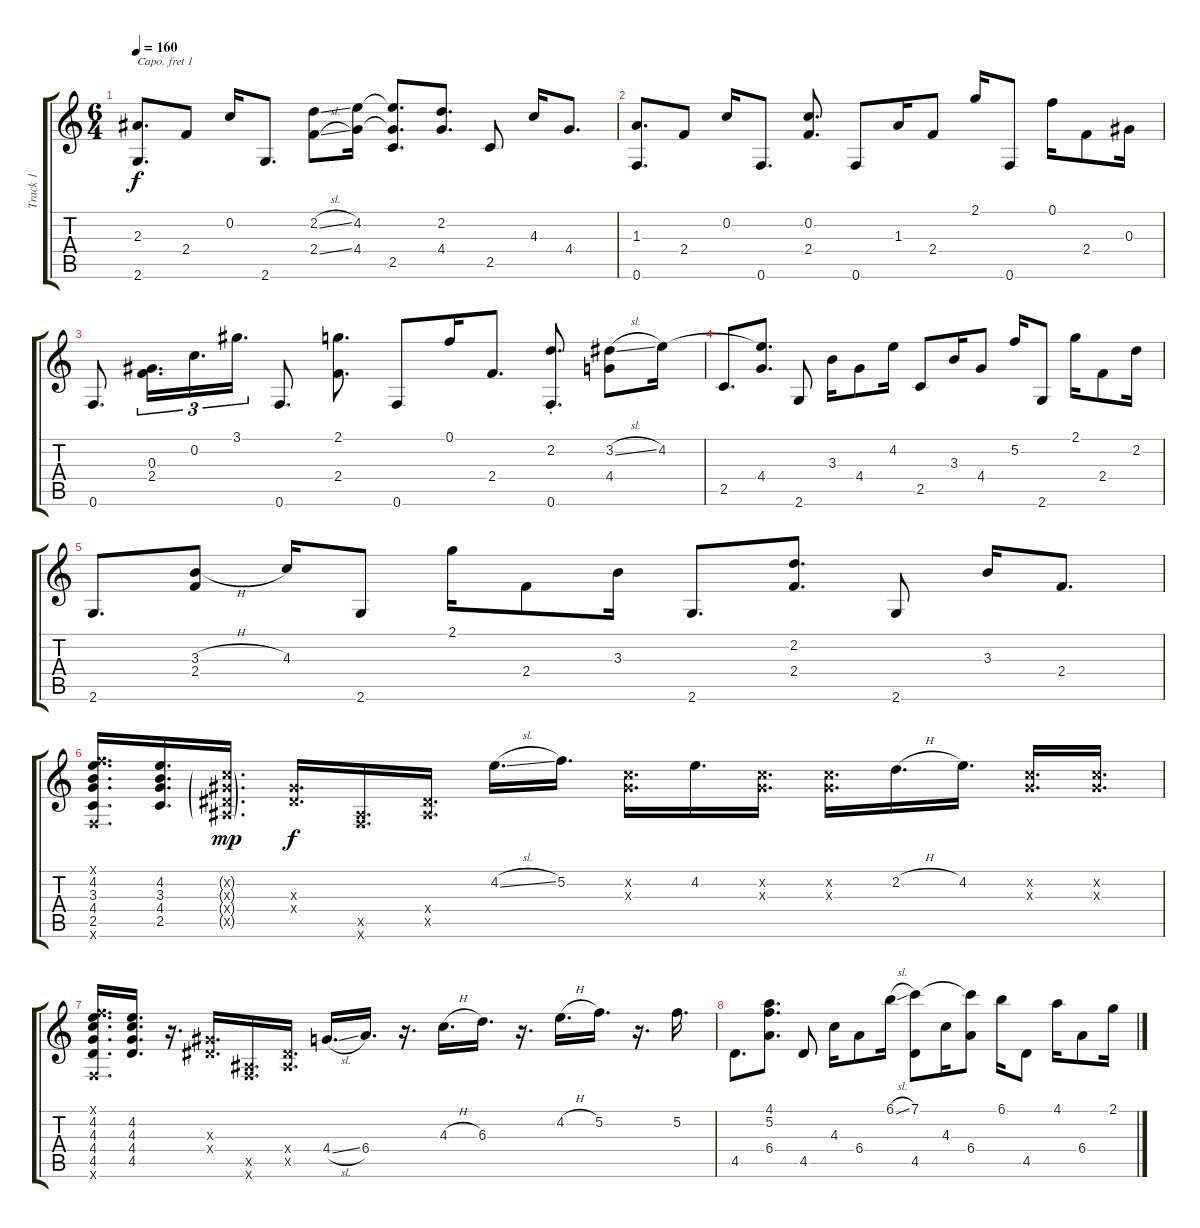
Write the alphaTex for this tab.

\track ("Track 1" "Track 1") {instrument acousticguitarsteel}
\staff {score tabs}
\capo 1
\tuning (E4 B3 G3 D3 A2 E2) {hide}
\ts (6 4)
\tempo 160
\clef g2
\ks c
(2.3 2.6).8{d dy f} 2.4.8 0.2.16 2.6.8{d} (2.2{sl} 2.4{sl}).8 (4.2 4.4).16 (4.2{t} 4.4{t} 2.5).8{d} (2.2 4.4).8{d} 2.5.8 4.3.16 4.4.8{d} |
(1.3 0.6).8{d} 2.4.8 0.2.16 0.6.8{d} (0.2 2.4).8{d} 0.6.8 1.3.16 2.4.8 2.1.16 0.6.8 0.1.16 2.4.8 0.3.16 |
0.6.8{d} (0.3 2.4).16{d tu (3 2)} 0.2.16{d tu (3 2)} 3.1.16{d tu (3 2)} 0.6.8{d} (2.1 2.4).8{d} 0.6.8 0.1.16 2.4.8{d} (2.2{st} 0.6{st}).8{d} (3.2{sl} 4.4).8 4.2.16 |
2.5.8{d} (4.2{t} 4.4).8{d} 2.6.8 3.3.16 4.4.8 4.2.16 2.5.8 3.3.16 4.4.8 5.2.16 2.6.8 2.1.16 2.4.8 2.2.16 |
2.6.8{d} (3.3{h} 2.4).8 4.3.16 2.6.8 2.1.16 2.4.8 3.3.16 2.6.8{d} (2.2 2.4).8{d} 2.6.8 3.3.16 2.4.8{d} |
(0.1{x} 4.2 3.3 4.4 2.5 0.6{x}).16{d} (4.2 3.3 4.4 2.5).16{d} (0.2{g x} 0.3{g x} 0.4{g x} 0.5{g x}).16{d dy mp} (0.3{x} 0.4{x}).16{d dy f} (0.5{x} 0.6{x}).16{d} (0.4{x} 0.5{x}).16{d} 4.2{sl}.16{d} 5.2.16{d} (0.2{x} 0.3{x}).16{d} 4.2.16{d} (0.2{x} 0.3{x}).16{d} (0.2{x} 0.3{x}).16{d} 2.2{h}.16{d} 4.2.16{d} (0.2{x} 0.3{x}).16{d} (0.2{x} 0.3{x}).16{d} |
(0.1{x} 4.2 4.3 4.4 4.5 0.6{x}).16{d} (4.2 4.3 4.4 4.5).16{d} r.16{d} (0.3{x} 0.4{x}).16{d} (0.5{x} 0.6{x}).16{d} (0.4{x} 0.5{x}).16{d} 4.4{sl}.16{d} 6.4.16{d} r.16{d} 4.3{h}.16{d} 6.3.16{d} r.16{d} 4.2{h}.16{d} 5.2.16{d} r.16{d} 5.2.16{d} |
4.5.8{d} (4.1 5.2 6.4).8{d} 4.5.8 4.3.16 6.4.8 6.1{sl}.16 (7.1 4.5).8 4.3.16 (7.1{t} 6.4).8 6.1.16 4.5.8 4.1.16 6.4.8 2.1.16
